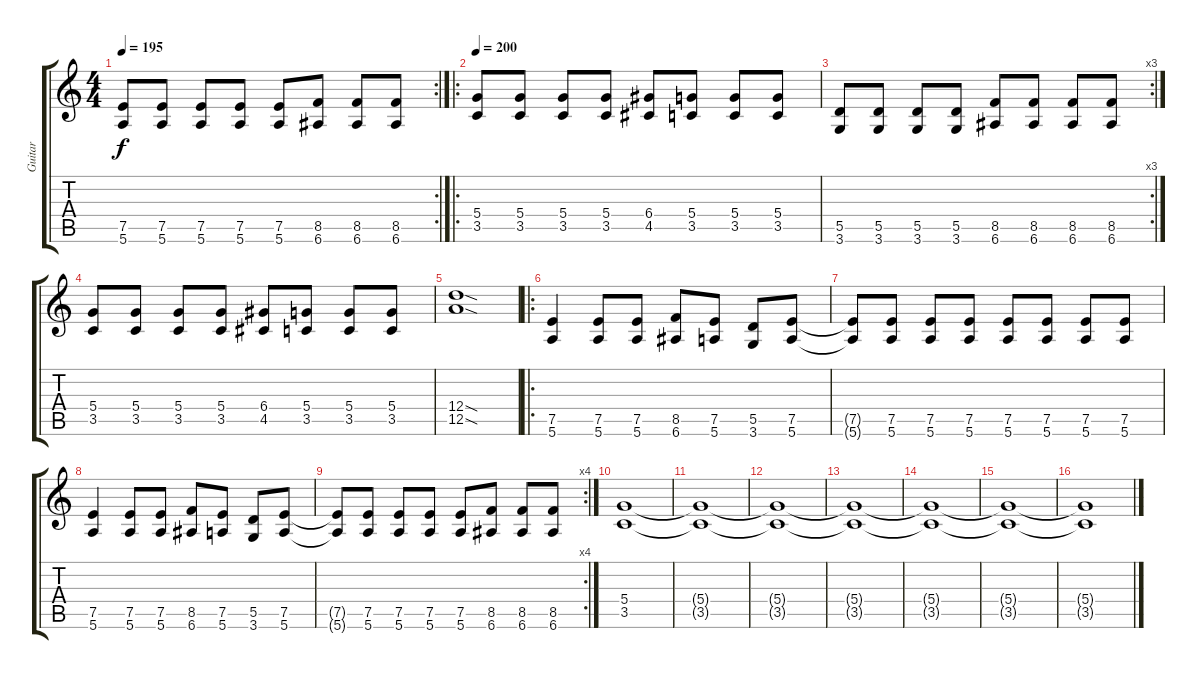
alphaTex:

\track ("Guitar" "Guitar") {instrument distortionguitar}
\staff {score tabs}
\tuning (E4 B3 G3 D3 A2 E2) {hide}
\rc 2
\ts (4 4)
\tempo 195
\clef g2
\ks c
(7.5{t} 5.6{t}).8{dy f} (7.5 5.6).8 (7.5 5.6).8 (7.5 5.6).8 (7.5 5.6).8 (8.5 6.6).8 (8.5 6.6).8 (8.5 6.6).8 |
\ro
\tempo 200
(5.4 3.5).8 (5.4 3.5).8 (5.4 3.5).8 (5.4 3.5).8 (6.4 4.5).8 (5.4 3.5).8 (5.4 3.5).8 (5.4 3.5).8 |
\rc 3
(5.5 3.6).8 (5.5 3.6).8 (5.5 3.6).8 (5.5 3.6).8 (8.5 6.6).8 (8.5 6.6).8 (8.5 6.6).8 (8.5 6.6).8 |
(5.4 3.5).8 (5.4 3.5).8 (5.4 3.5).8 (5.4 3.5).8 (6.4 4.5).8 (5.4 3.5).8 (5.4 3.5).8 (5.4 3.5).8 |
(12.4{sod} 12.5{sod}).1 |
\ro
(7.5 5.6).4 (7.5 5.6).8 (7.5 5.6).8 (8.5 6.6).8 (7.5 5.6).8 (5.5 3.6).8 (7.5 5.6).8 |
(7.5{t} 5.6{t}).8 (7.5 5.6).8 (7.5 5.6).8 (7.5 5.6).8 (7.5 5.6).8 (7.5 5.6).8 (7.5 5.6).8 (7.5 5.6).8 |
(7.5 5.6).4 (7.5 5.6).8 (7.5 5.6).8 (8.5 6.6).8 (7.5 5.6).8 (5.5 3.6).8 (7.5 5.6).8 |
\rc 4
(7.5{t} 5.6{t}).8 (7.5 5.6).8 (7.5 5.6).8 (7.5 5.6).8 (7.5 5.6).8 (8.5 6.6).8 (8.5 6.6).8 (8.5 6.6).8 |
(5.4 3.5).1 |
(5.4{t} 3.5{t}).1 |
(5.4{t} 3.5{t}).1 |
(5.4{t} 3.5{t}).1 |
(5.4{t} 3.5{t}).1 |
(5.4{t} 3.5{t}).1 |
(5.4{t} 3.5{t}).1
